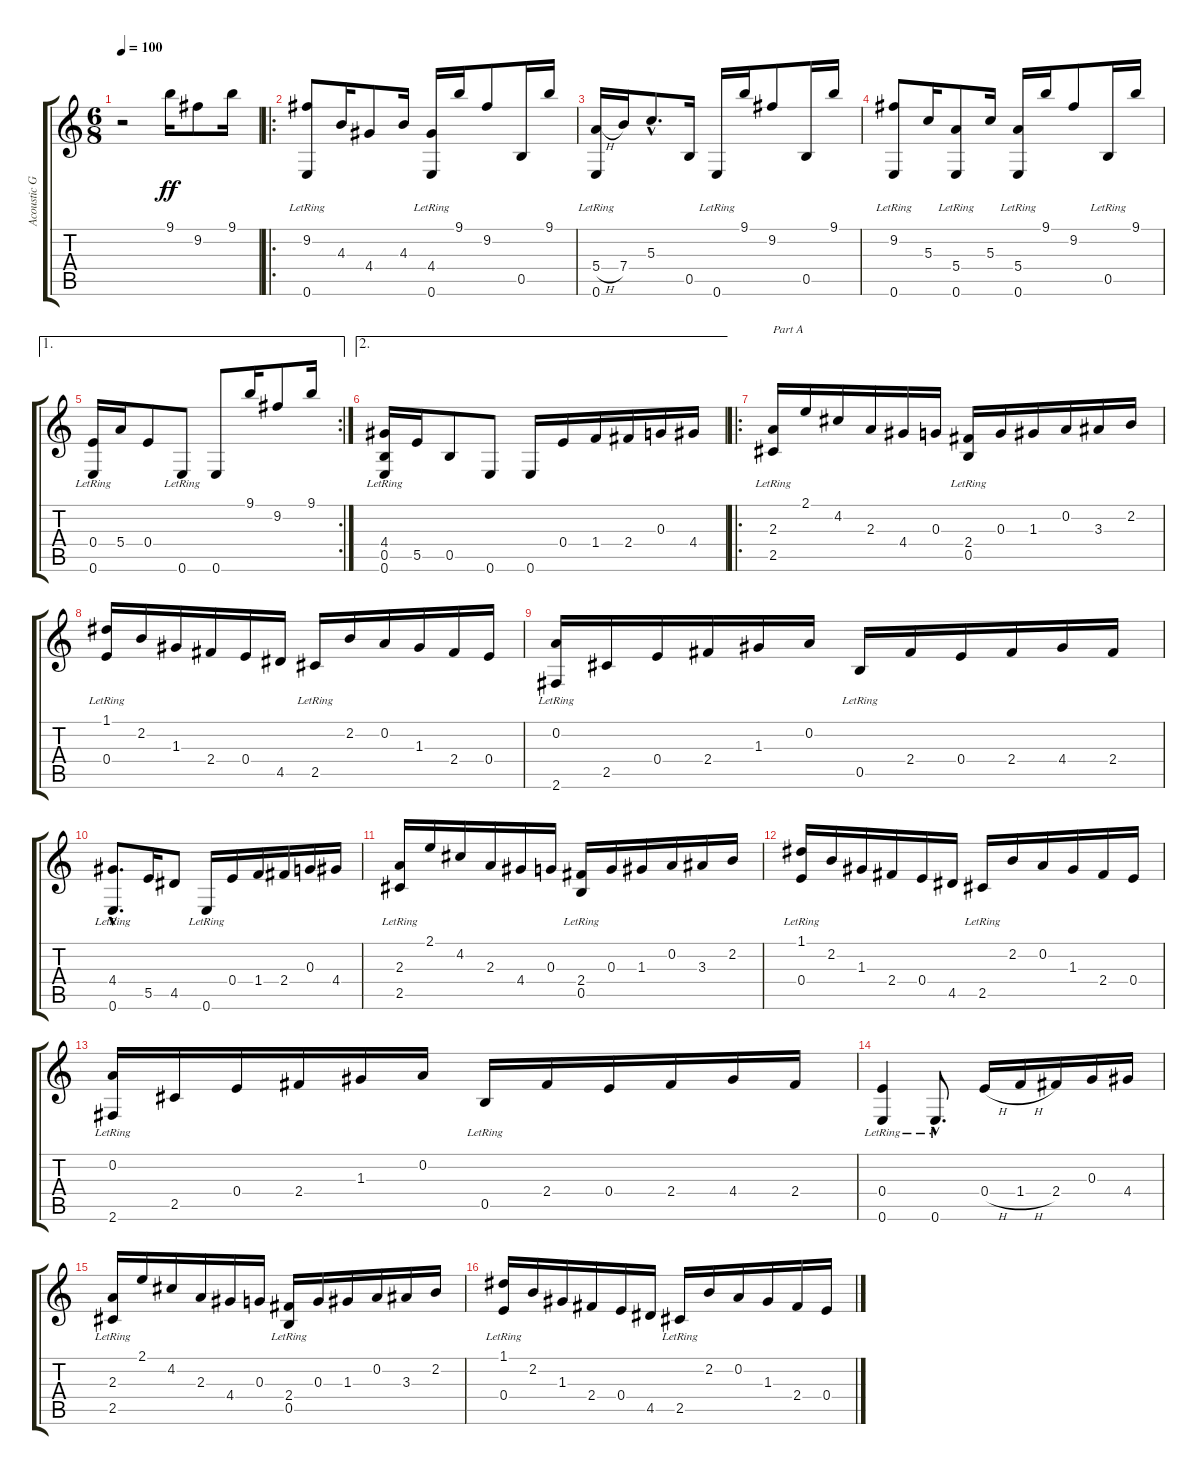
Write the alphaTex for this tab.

\track ("Acoustic Guitar" "Acoustic G") {instrument acousticguitarsteel}
\staff {score tabs}
\tuning (D4 A3 G3 E3 B2 E2) {hide}
\ts (6 8)
\tempo 100
\clef g2
\ks c
r.2{dy ff instrument acousticguitarsteel} 9.1.16 9.2.8 9.1.16 |
\ro
(9.2 0.6{lr}).8 4.3.16 4.4.8 4.3.16 (4.4 0.6{lr}).16 9.1.16 9.2.8 0.5.16 9.1.16 |
(5.4{h} 0.6{lr}).16 7.4.16 5.3{hac}.8{d} 0.5.16 0.6{lr}.16 9.1.16 9.2.8 0.5.16 9.1.16 |
(9.2 0.6{lr}).8 5.3.16 (5.4 0.6{lr}).8 5.3.16 (5.4 0.6{lr}).16 9.1.16 9.2.8 0.5{lr}.16 9.1.16 |
\ae 1
\rc 2
(0.4 0.6{lr}).16 5.4.16 0.4.8 0.6{lr}.8 0.6.8 9.1.16 9.2.8 9.1.16 |
\ae 2
(4.4 0.5 0.6{lr}).16 5.5.16 0.5.8 0.6.8 0.6.16 0.4.16 1.4.16 2.4.16 0.3.16 4.4.16 |
\ro
(2.3 2.5{lr}).16{txt "Part A"} 2.1.16 4.2.16 2.3.16 4.4.16 0.3.16 (2.4 0.5{lr}).16 0.3.16 1.3.16 0.2.16 3.3.16 2.2.16 |
(1.1 0.4{lr}).16 2.2.16 1.3.16 2.4.16 0.4.16 4.5.16 2.5{lr}.16 2.2.16 0.2.16 1.3.16 2.4.16 0.4.16 |
(0.2 2.6{lr}).16 2.5.16 0.4.16 2.4.16 1.3.16 0.2.16 0.5{lr}.16 2.4.16 0.4.16 2.4.16 4.4.16 2.4.16 |
(4.4{hac} 0.6{hac lr}).8{d} 5.5.16 4.5.8 0.6{lr}.16 0.4.16 1.4.16 2.4.16 0.3.16 4.4.16 |
(2.3 2.5{lr}).16 2.1.16 4.2.16 2.3.16 4.4.16 0.3.16 (2.4 0.5{lr}).16 0.3.16 1.3.16 0.2.16 3.3.16 2.2.16 |
(1.1 0.4{lr}).16 2.2.16 1.3.16 2.4.16 0.4.16 4.5.16 2.5{lr}.16 2.2.16 0.2.16 1.3.16 2.4.16 0.4.16 |
(0.2 2.6{lr}).16 2.5.16 0.4.16 2.4.16 1.3.16 0.2.16 0.5{lr}.16 2.4.16 0.4.16 2.4.16 4.4.16 2.4.16 |
(0.4{lr} 0.6{lr}).4 0.6{hac lr}.8{d} 0.4{h}.16 1.4{h}.16 2.4.16 0.3.16 4.4.16 |
(2.3 2.5{lr}).16 2.1.16 4.2.16 2.3.16 4.4.16 0.3.16 (2.4 0.5{lr}).16 0.3.16 1.3.16 0.2.16 3.3.16 2.2.16 |
(1.1 0.4{lr}).16 2.2.16 1.3.16 2.4.16 0.4.16 4.5.16 2.5{lr}.16 2.2.16 0.2.16 1.3.16 2.4.16 0.4.16
